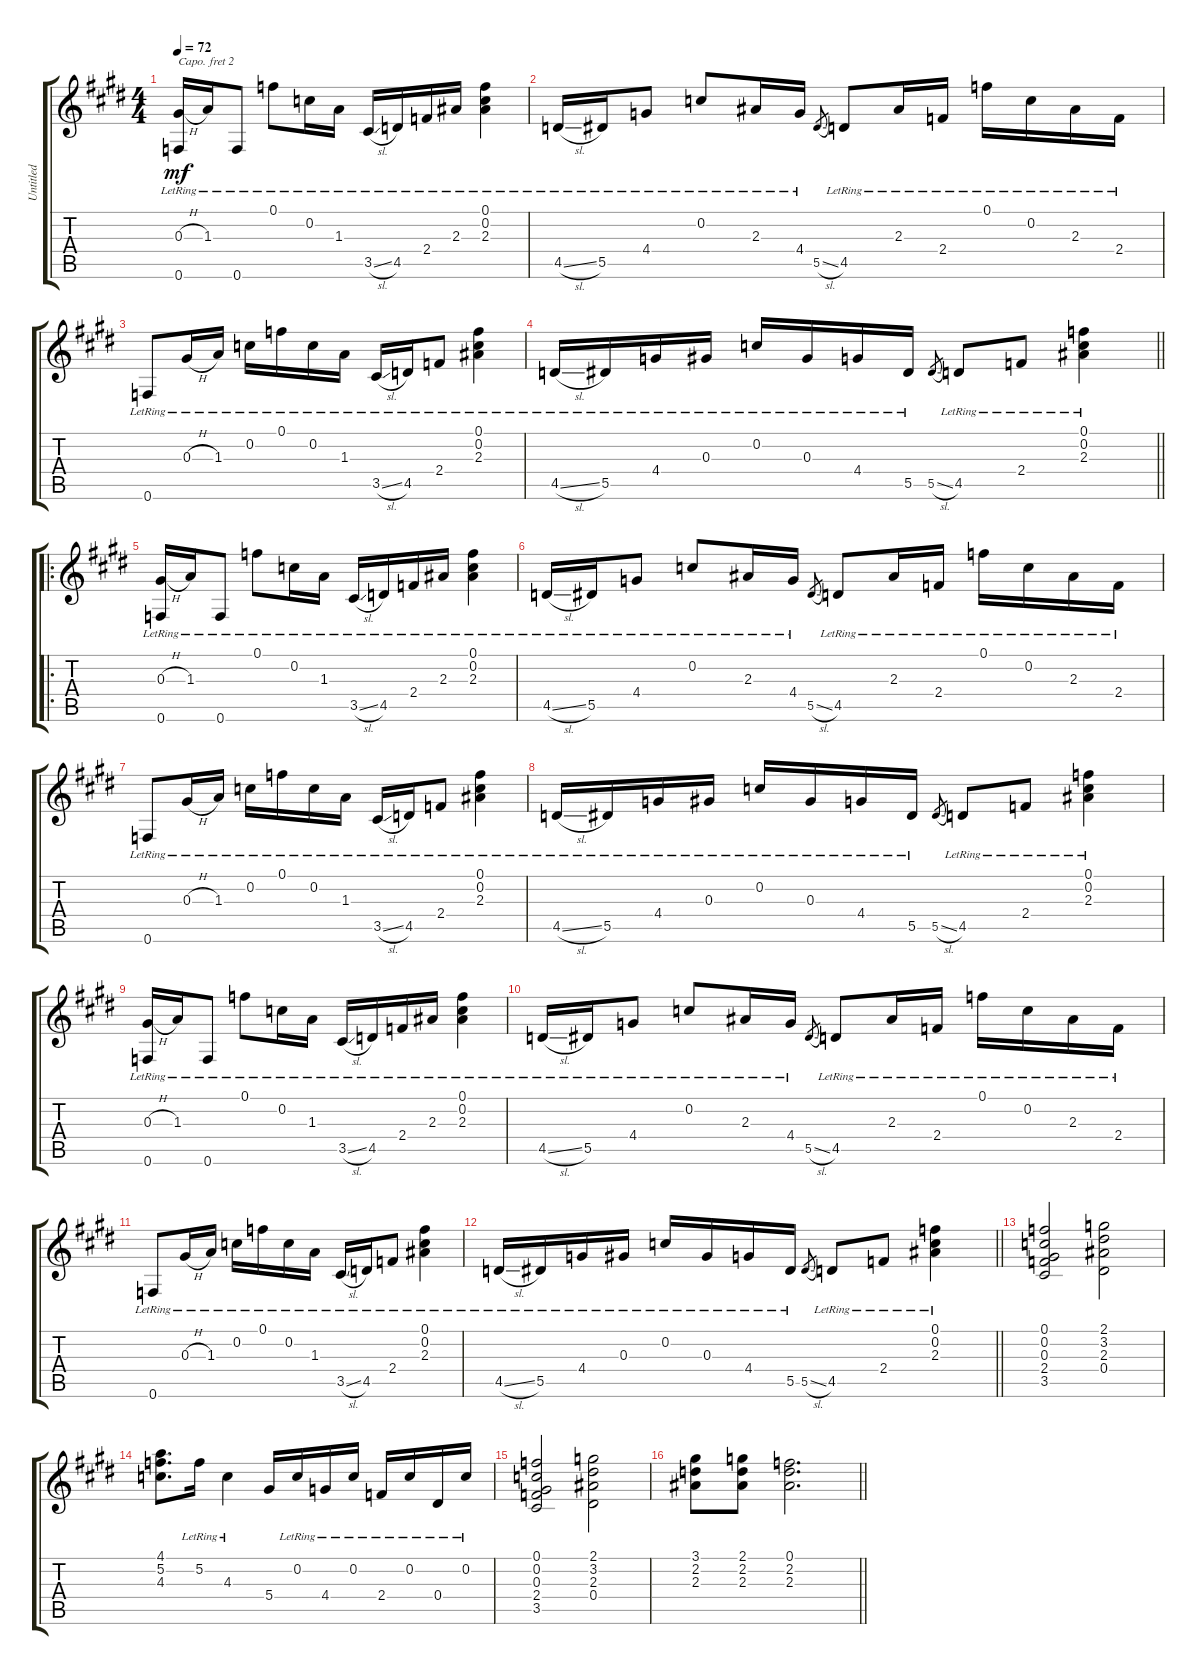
\track ("Untitled" "Untitled") {instrument electricguitarclean}
\staff {score tabs}
\capo 2
\tuning (Eb4 Bb3 Gb3 Db3 Ab2 Eb2) {hide}
\ts (4 4)
\tempo 72
\clef g2
\ks e
(0.3{h lr} 0.6{lr}).16{dy mf instrument electricguitarclean} 1.3{lr}.16 0.6{lr}.8 0.1{lr}.8 0.2{lr}.16 1.3{lr}.16 3.5{sl lr}.16 4.5{lr}.16 2.4{lr}.16 2.3{lr}.16 (0.1{lr} 0.2{lr} 2.3{lr}).4 |
\ks c#minor
4.5{sl lr}.16 5.5{lr}.16 4.4{lr}.8 0.2{lr}.8 2.3{lr}.16 4.4{lr}.16 5.5{sl}.8{gr} 4.5{lr}.8 2.3{lr}.16 2.4{lr}.16 0.1{lr}.16 0.2{lr}.16 2.3{lr}.16 2.4{lr}.16 |
\ks e
0.6{lr}.8 0.3{h lr}.16 1.3{lr}.16 0.2{lr}.16 0.1{lr}.16 0.2{lr}.16 1.3{lr}.16 3.5{sl lr}.16 4.5{lr}.16 2.4{lr}.8 (0.1{lr} 0.2{lr} 2.3{lr}).4 |
\barLineRight lightlight
\ks c#minor
4.5{sl lr}.16 5.5{lr}.16 4.4{lr}.16 0.3{lr}.16 0.2{lr}.16 0.3{lr}.16 4.4{lr}.16 5.5{lr}.16 5.5{sl}.8{gr} 4.5{lr}.8 2.4{lr}.8 (0.1{lr} 0.2{lr} 2.3{lr}).4 |
\ro
\ks e
(0.3{h lr} 0.6{lr}).16 1.3{lr}.16 0.6{lr}.8 0.1{lr}.8 0.2{lr}.16 1.3{lr}.16 3.5{sl lr}.16 4.5{lr}.16 2.4{lr}.16 2.3{lr}.16 (0.1{lr} 0.2{lr} 2.3{lr}).4 |
\ks c#minor
4.5{sl lr}.16 5.5{lr}.16 4.4{lr}.8 0.2{lr}.8 2.3{lr}.16 4.4{lr}.16 5.5{sl}.8{gr} 4.5{lr}.8 2.3{lr}.16 2.4{lr}.16 0.1{lr}.16 0.2{lr}.16 2.3{lr}.16 2.4{lr}.16 |
\ks e
0.6{lr}.8 0.3{h lr}.16 1.3{lr}.16 0.2{lr}.16 0.1{lr}.16 0.2{lr}.16 1.3{lr}.16 3.5{sl lr}.16 4.5{lr}.16 2.4{lr}.8 (0.1{lr} 0.2{lr} 2.3{lr}).4 |
\ks c#minor
4.5{sl lr}.16 5.5{lr}.16 4.4{lr}.16 0.3{lr}.16 0.2{lr}.16 0.3{lr}.16 4.4{lr}.16 5.5{lr}.16 5.5{sl}.8{gr} 4.5{lr}.8 2.4{lr}.8 (0.1{lr} 0.2{lr} 2.3{lr}).4 |
\ks e
(0.3{h lr} 0.6{lr}).16 1.3{lr}.16 0.6{lr}.8 0.1{lr}.8 0.2{lr}.16 1.3{lr}.16 3.5{sl lr}.16 4.5{lr}.16 2.4{lr}.16 2.3{lr}.16 (0.1{lr} 0.2{lr} 2.3{lr}).4 |
\ks c#minor
4.5{sl lr}.16 5.5{lr}.16 4.4{lr}.8 0.2{lr}.8 2.3{lr}.16 4.4{lr}.16 5.5{sl}.8{gr} 4.5{lr}.8 2.3{lr}.16 2.4{lr}.16 0.1{lr}.16 0.2{lr}.16 2.3{lr}.16 2.4{lr}.16 |
\ks e
0.6{lr}.8 0.3{h lr}.16 1.3{lr}.16 0.2{lr}.16 0.1{lr}.16 0.2{lr}.16 1.3{lr}.16 3.5{sl lr}.16 4.5{lr}.16 2.4{lr}.8 (0.1{lr} 0.2{lr} 2.3{lr}).4 |
\barLineRight lightlight
\ks c#minor
4.5{sl lr}.16 5.5{lr}.16 4.4{lr}.16 0.3{lr}.16 0.2{lr}.16 0.3{lr}.16 4.4{lr}.16 5.5{lr}.16 5.5{sl}.8{gr} 4.5{lr}.8 2.4{lr}.8 (0.1{lr} 0.2{lr} 2.3{lr}).4 |
\ks e
(0.1 0.2 0.3 2.4 3.5).2 (2.1 3.2 2.3 0.4).2 |
\ks c#minor
(4.1 5.2 4.3).8{d} 5.2{lr}.16 4.3{lr}.4 5.4.16 0.2{lr}.16 4.4{lr}.16 0.2{lr}.16 2.4{lr}.16 0.2{lr}.16 0.4{lr}.16 0.2{lr}.16 |
(0.1 0.2 0.3 2.4 3.5).2 (2.1 3.2 2.3 0.4).2 |
\barLineRight lightlight
(3.1 2.2 2.3).8 (2.1 2.2 2.3).8 (0.1 2.2 2.3).2{d}
